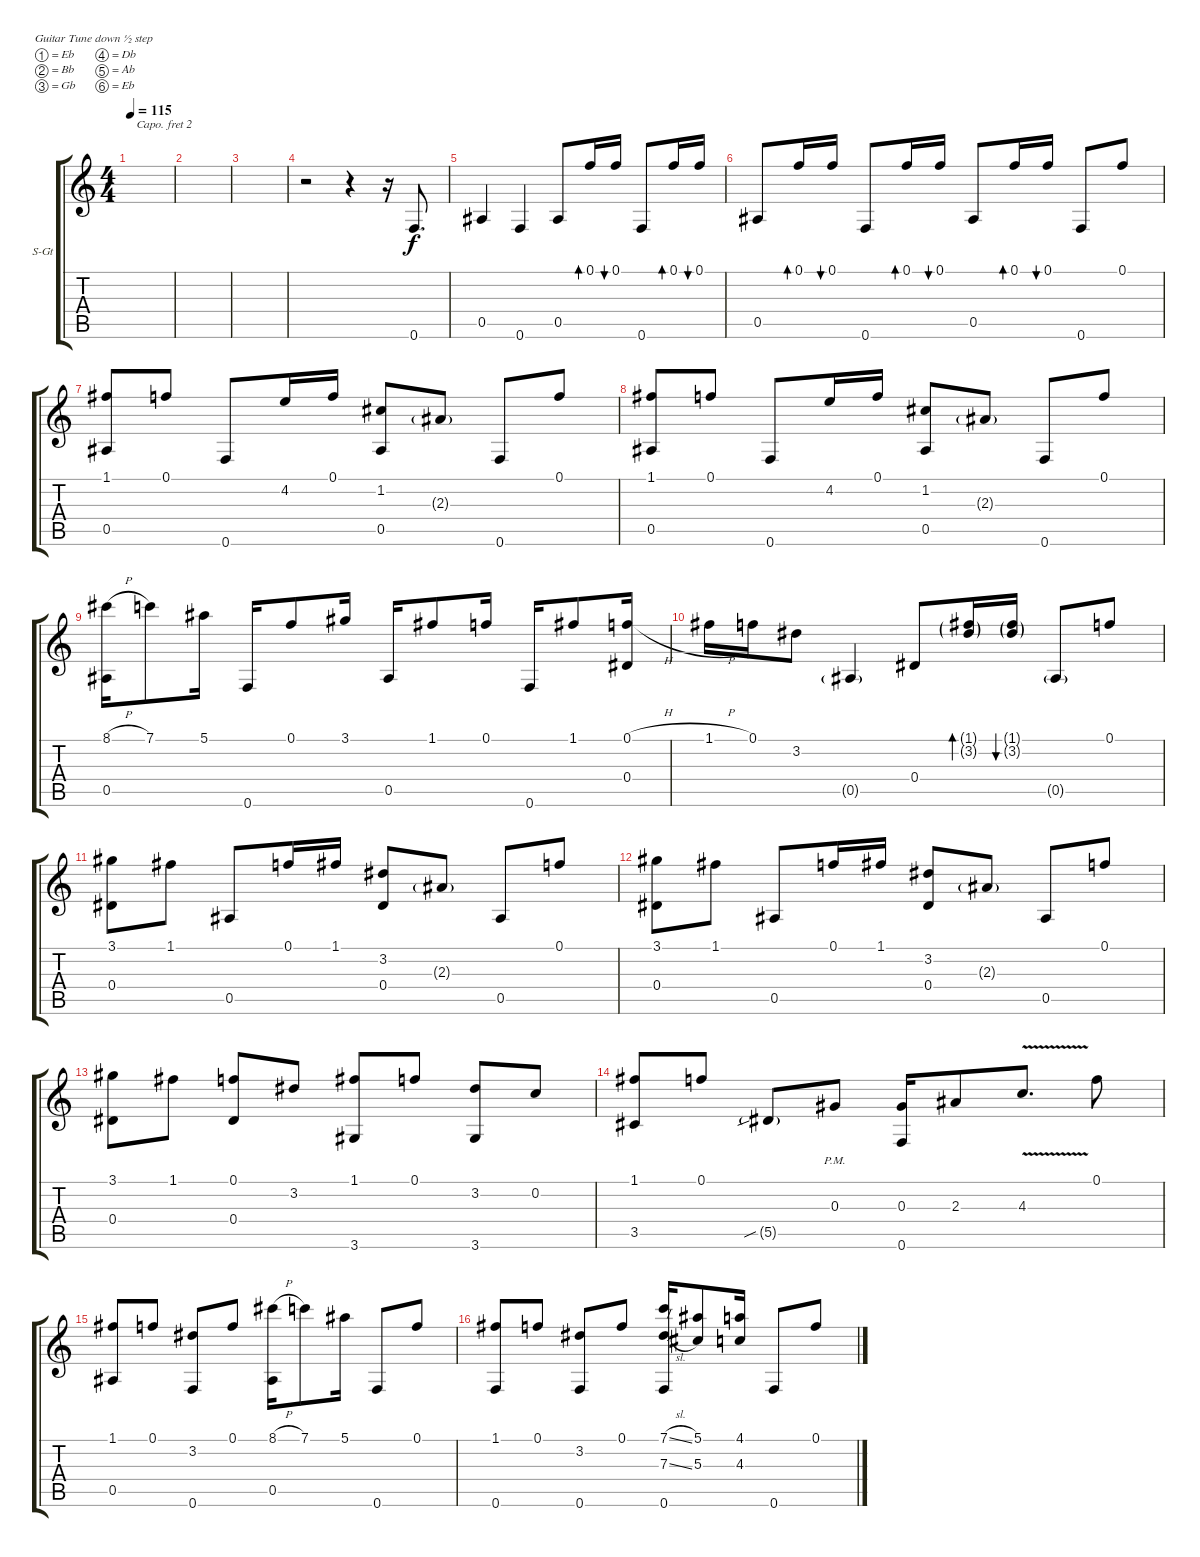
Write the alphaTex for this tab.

\defaultSystemsLayout 4
\bracketExtendMode groupsimilarinstruments
\firstSystemTrackNameOrientation horizontal
\otherSystemsTrackNameOrientation horizontal
\track ("Part 2 capo fret 2" "S-Gt") {instrument acousticguitarsteel}
\staff {score tabs}
\capo 2
\tuning (Eb4 Bb3 Gb3 Db3 Ab2 Eb2)
\ts (4 4)
\tempo 115
\clef g2
\scale
0.333333
\ks c
|
\scale
0.333333 |
|
r.2 r.4 r.16 0.6.8{d} |
0.5.4 0.6.4 0.5.8 0.1.16{bd 30} 0.1.16{bu 30} 0.6.8 0.1.16{bd 30} 0.1.16{bu 30} |
0.5.8 0.1.16{bd 30} 0.1.16{bu 30} 0.6.8 0.1.16{bd 30} 0.1.16{bu 30} 0.5.8 0.1.16{bd 30} 0.1.16{bu 30} 0.6.8 0.1.8 |
(0.5 1.1).8 0.1.8 0.6.8 4.2.16 0.1.16 (1.2 0.5).8 2.3{g}.8 0.6.8 0.1.8 |
(0.5 1.1).8 0.1.8 0.6.8 4.2.16 0.1.16 (1.2 0.5).8 2.3{g}.8 0.6.8 0.1.8 |
(8.1{h} 0.5).16 7.1.8 5.1.16 0.6.16 0.1.8 3.1.16 0.5.16 1.1.8 0.1.16 0.6.16 1.1.8 (0.1{h} 0.4).16 |
1.1{h}.16 0.1.16 3.2.8 0.5{g}.4 0.4.8 (1.1{g} 3.2{g}).16{bd 30} (1.1{g} 3.2{g}).16{bu 30} 0.5{g}.8 0.1.8 |
(3.1 0.4).8 1.1.8 0.5.8 0.1.16 1.1.16 (3.2 0.4).8 2.3{g}.8 0.5.8 0.1.8 |
(3.1 0.4).8 1.1.8 0.5.8 0.1.16 1.1.16 (3.2 0.4).8 2.3{g}.8 0.5.8 0.1.8 |
(3.1 0.4).8 1.1.8 (0.1 0.4).8 3.2.8 (1.1 3.6).8 0.1.8 (3.2 3.6).8 0.2.8 |
(1.1 3.5).8 0.1.8 5.5{sib g}.8 0.3{pm}.8 (0.3 0.6).16 2.3.8 4.3{v}.8{d} 0.1.8 |
(1.1 0.5).8 0.1.8 (3.2 0.6).8 0.1.8 (8.1{h} 0.5).16 7.1.8 5.1.16 0.6.8 0.1.8 |
(1.1 0.6).8 0.1.8 (3.2 0.6).8 0.1.8 (7.1{sl} 7.3{sl} 0.6).16 (5.1 5.3).8 (4.1 4.3).16 0.6.8 0.1.8
